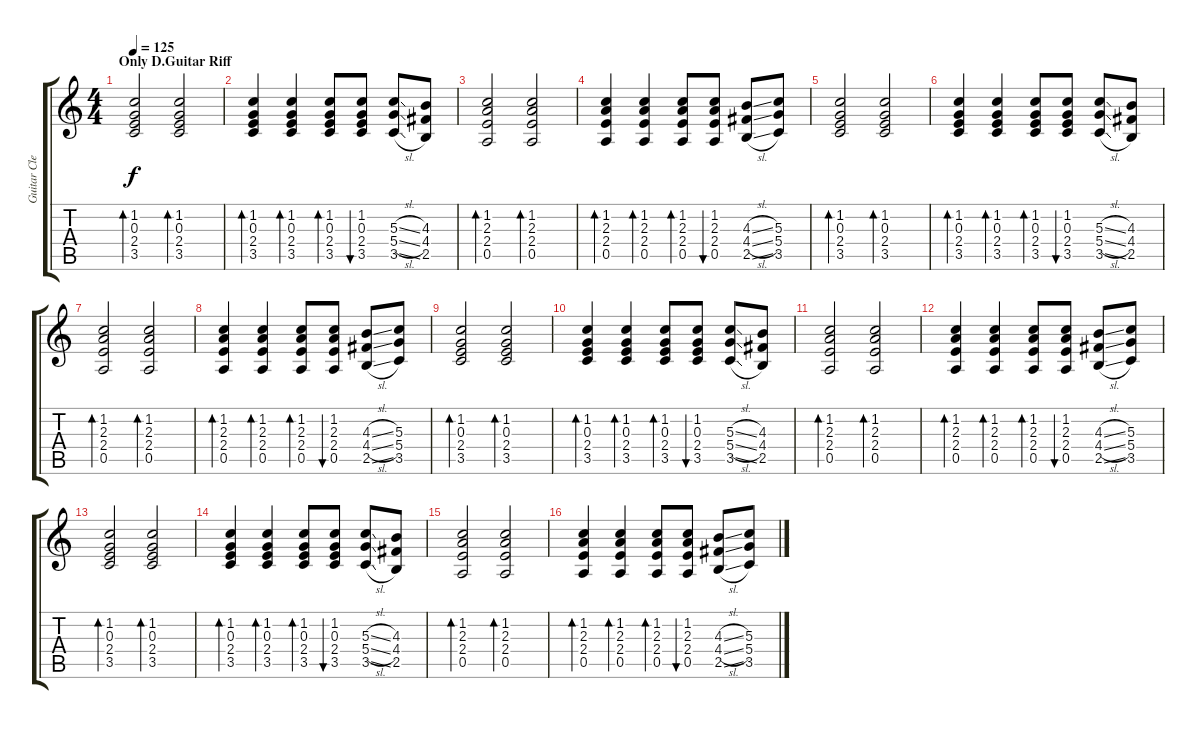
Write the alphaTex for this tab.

\track ("Guitar Clean/Distortion" "Guitar Cle") {instrument electricguitarclean}
\staff {score tabs}
\tuning (E4 B3 G3 D3 A2 E2) {hide}
\ts (4 4)
\section ("" "Only D.Guitar Riff")
\tempo 125
\clef g2
\ks c
(1.2 0.3 2.4 3.5).2{bd 60 dy f} (1.2 0.3 2.4 3.5).2{bd 60} |
(1.2 0.3 2.4 3.5).4{bd 60} (1.2 0.3 2.4 3.5).4{bd 60} (1.2 0.3 2.4 3.5).8{bd 60} (1.2 0.3 2.4 3.5).8{bu 60} (5.3{sl} 5.4{sl} 3.5{sl}).8 (4.3 4.4 2.5).8 |
(1.2 2.3 2.4 0.5).2{bd 60} (1.2 2.3 2.4 0.5).2{bd 60} |
(1.2 2.3 2.4 0.5).4{bd 60} (1.2 2.3 2.4 0.5).4{bd 60} (1.2 2.3 2.4 0.5).8{bd 60} (1.2 2.3 2.4 0.5).8{bu 60} (4.3{sl} 4.4{sl} 2.5{sl}).8 (5.3 5.4 3.5).8 |
(1.2 0.3 2.4 3.5).2{bd 60} (1.2 0.3 2.4 3.5).2{bd 60} |
(1.2 0.3 2.4 3.5).4{bd 60} (1.2 0.3 2.4 3.5).4{bd 60} (1.2 0.3 2.4 3.5).8{bd 60} (1.2 0.3 2.4 3.5).8{bu 60} (5.3{sl} 5.4{sl} 3.5{sl}).8 (4.3 4.4 2.5).8 |
(1.2 2.3 2.4 0.5).2{bd 60} (1.2 2.3 2.4 0.5).2{bd 60} |
(1.2 2.3 2.4 0.5).4{bd 60} (1.2 2.3 2.4 0.5).4{bd 60} (1.2 2.3 2.4 0.5).8{bd 60} (1.2 2.3 2.4 0.5).8{bu 60} (4.3{sl} 4.4{sl} 2.5{sl}).8 (5.3 5.4 3.5).8 |
(1.2 0.3 2.4 3.5).2{bd 60} (1.2 0.3 2.4 3.5).2{bd 60} |
(1.2 0.3 2.4 3.5).4{bd 60} (1.2 0.3 2.4 3.5).4{bd 60} (1.2 0.3 2.4 3.5).8{bd 60} (1.2 0.3 2.4 3.5).8{bu 60} (5.3{sl} 5.4{sl} 3.5{sl}).8 (4.3 4.4 2.5).8 |
(1.2 2.3 2.4 0.5).2{bd 60} (1.2 2.3 2.4 0.5).2{bd 60} |
(1.2 2.3 2.4 0.5).4{bd 60} (1.2 2.3 2.4 0.5).4{bd 60} (1.2 2.3 2.4 0.5).8{bd 60} (1.2 2.3 2.4 0.5).8{bu 60} (4.3{sl} 4.4{sl} 2.5{sl}).8 (5.3 5.4 3.5).8 |
(1.2 0.3 2.4 3.5).2{bd 60} (1.2 0.3 2.4 3.5).2{bd 60} |
(1.2 0.3 2.4 3.5).4{bd 60} (1.2 0.3 2.4 3.5).4{bd 60} (1.2 0.3 2.4 3.5).8{bd 60} (1.2 0.3 2.4 3.5).8{bu 60} (5.3{sl} 5.4{sl} 3.5{sl}).8 (4.3 4.4 2.5).8 |
(1.2 2.3 2.4 0.5).2{bd 60} (1.2 2.3 2.4 0.5).2{bd 60} |
(1.2 2.3 2.4 0.5).4{bd 60} (1.2 2.3 2.4 0.5).4{bd 60} (1.2 2.3 2.4 0.5).8{bd 60} (1.2 2.3 2.4 0.5).8{bu 60} (4.3{sl} 4.4{sl} 2.5{sl}).8 (5.3 5.4 3.5).8
